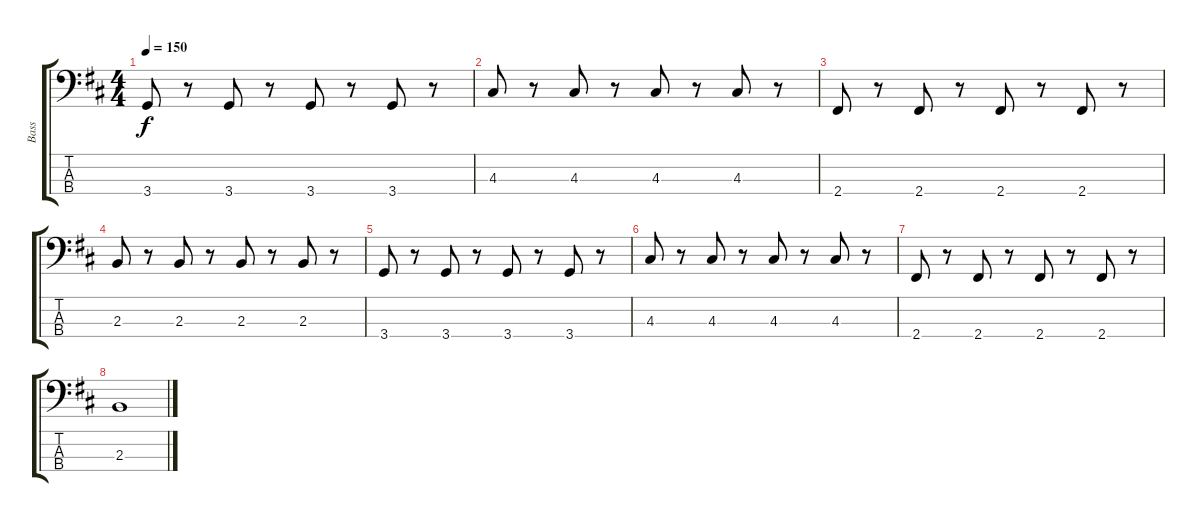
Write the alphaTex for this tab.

\track ("Bass" "Bass") {instrument electricbassfinger}
\staff {score tabs}
\tuning (G2 D2 A1 E1) {hide}
\ts (4 4)
\tempo 150
\clef f4
\ks d
3.4.8{dy f} r.8 3.4.8 r.8 3.4.8 r.8 3.4.8 r.8 |
4.3.8 r.8 4.3.8 r.8 4.3.8 r.8 4.3.8 r.8 |
2.4.8 r.8 2.4.8 r.8 2.4.8 r.8 2.4.8 r.8 |
2.3.8 r.8 2.3.8 r.8 2.3.8 r.8 2.3.8 r.8 |
3.4.8 r.8 3.4.8 r.8 3.4.8 r.8 3.4.8 r.8 |
4.3.8 r.8 4.3.8 r.8 4.3.8 r.8 4.3.8 r.8 |
2.4.8 r.8 2.4.8 r.8 2.4.8 r.8 2.4.8 r.8 |
2.3.1
